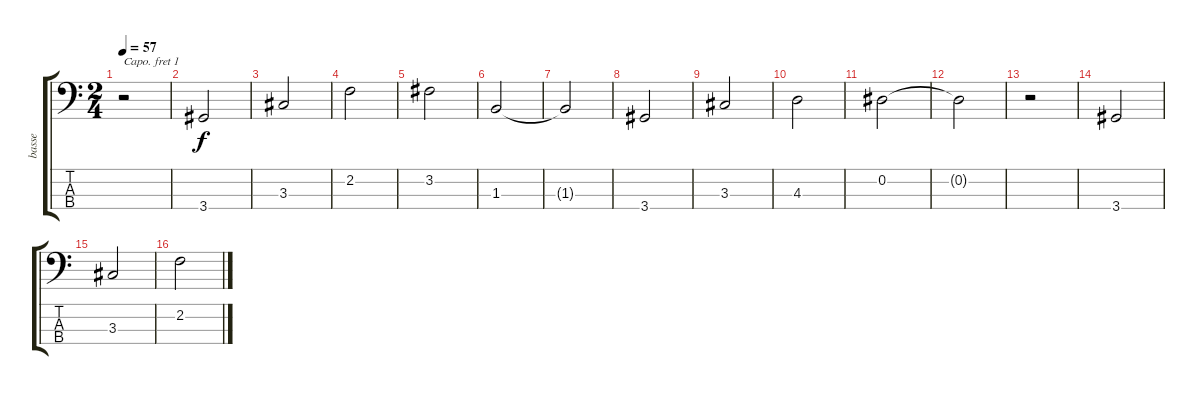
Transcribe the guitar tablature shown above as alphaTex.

\track ("basse" "basse") {instrument contrabass}
\staff {score tabs}
\capo 1
\tuning (G2 D2 A1 E1) {hide}
\ts (2 4)
\tempo 57
\clef f4
\ks c
r.2{dy f instrument contrabass} |
3.4.2 |
3.3.2 |
2.2.2 |
3.2.2 |
1.3.2 |
1.3{t}.2 |
3.4.2 |
3.3.2 |
4.3.2 |
0.2.2 |
0.2{t}.2 |
r.2 |
3.4.2 |
3.3.2 |
2.2.2
